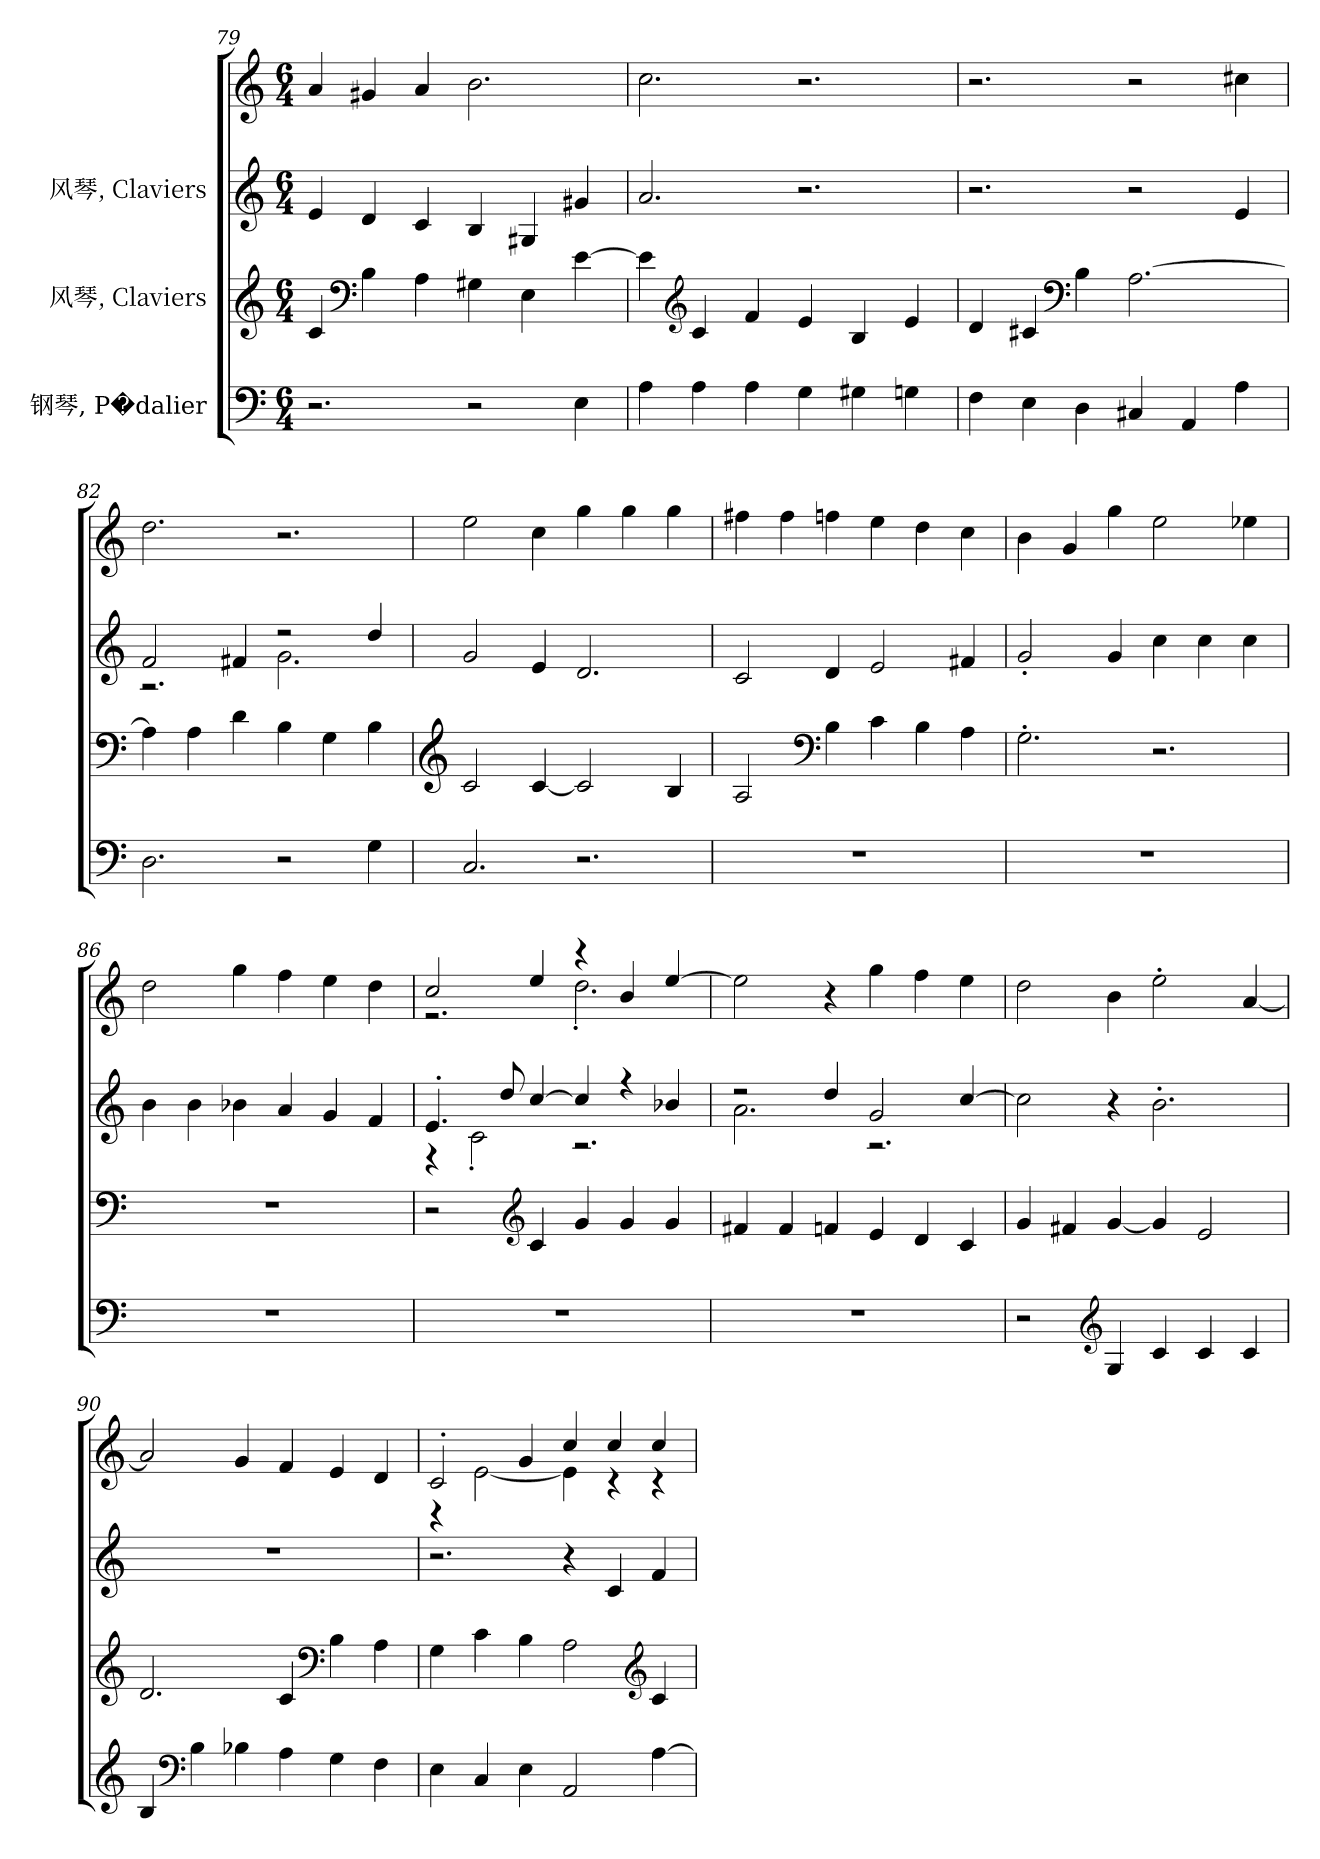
**kern	**kern	**kern	**kern
*part3	*part2	*part1	*part1
*staff4	*staff3	*staff2	*staff1
*I"钢琴, P�dalier	*I"风琴, Claviers	*I"风琴, Claviers	*
!!LO:LB:g=z
*clefF4	*clefG2	*clefG2	*clefG2
*k[]	*k[]	*k[]	*k[]
*M6/4	*M6/4	*M6/4	*M6/4
=79	=79	=79	=79
2.r	4c/	4e/	4a/
*	*clefF4	*	*
.	4B\	4d/	4g#X/
.	4A\	4c/	4a/
2r	4G#X\	4B/	2.b\
.	4E\	4G#X/	.
4E\	[4e\	4g#X/	.
=80	=80	=80	=80
4A\	4e\]	2.a/	2.cc\
*	*clefG2	*	*
4A\	4c/	.	.
4A\	4f/	.	.
4G\	4e/	2.r	2.r
4G#X\	4B/	.	.
4Gn\	4e/	.	.
=81	=81	=81	=81
4F\	4d/	2.r	2.r
4E\	4c#X/	.	.
*	*clefF4	*	*
4D\	4B\	.	.
4C#X/	[2.A\	2r	2r
4AA/	.	.	.
4A\	.	4e/	4cc#X\
=82	=82	=82	=82
*	*	*^	*
2.D\	4A\]	2f/	2.r	2.dd\
.	4A\	.	.	.
.	4d\	4f#X/	.	.
2r	4B\	2r	2.g\	2.r
.	4G\	.	.	.
4G\	4B\	4dd/	.	.
*	*	*v	*v	*
!!LO:PB:g=z
=83	=83	=83	=83
*	*clefG2	*	*
2.C/	2c/	2g/	2ee\
.	[4c/	4e/	4cc\
2.r	2c/]	2.d/	4gg\
.	.	.	4gg\
.	4B/	.	4gg\
=84	=84	=84	=84
1.r	2A/	2c/	4ff#X\
.	.	.	4ff#\
*	*clefF4	*	*
.	4B\	4d/	4ffn\
.	4c\	2e/	4ee\
.	4B\	.	4dd\
.	4A\	4f#X/	4cc\
=85	=85	=85	=85
1.r	2.G'\	2g'/	4b\
.	.	.	4g/
.	.	4g/	4gg\
.	2.r	4cc\	2ee\
.	.	4cc\	.
.	.	4cc\	4ee-X\
=86	=86	=86	=86
1.r	1.r	4b\	2dd\
.	.	4b\	.
.	.	4b-X\	4gg\
.	.	4a/	4ff\
.	.	4g/	4ee\
.	.	4f/	4dd\
=87	=87	=87	=87
*	*	*^	*^
1.r	2r	4.e'/	4r	2cc/	2.r
.	.	.	2c'\	.	.
.	.	8dd/	.	.	.
*	*clefG2	*	*	*	*
.	4c/	[4cc/	.	4ee/	.
.	4g/	4cc/]	2.r	4r	2.dd'\
.	4g/	4r	.	4b/	.
.	4g/	4b-X/	.	[4ee/	.
*	*	*	*	*v	*v
!!LO:LB:g=z
=88	=88	=88	=88	=88
1.r	4f#X/	2r	2.a\	2ee\]
.	4f#/	.	.	.
.	4fn/	4dd/	.	4r
.	4e/	2g/	2.r	4gg\
.	4d/	.	.	4ff\
.	4c/	[4cc/	.	4ee\
*	*	*v	*v	*
=89	=89	=89	=89
2r	4g/	2cc\]	2dd\
.	4f#X/	.	.
*clefG2	*	*	*
4G/	[4g/	4r	4b\
4c/	4g/]	2.b'\	2ee'\
4c/	2e/	.	.
4c/	.	.	[4a/
=90	=90	=90	=90
4B/	2.d/	1.r	2a/]
*clefF4	*	*	*
4B\	.	.	.
4B-X\	.	.	4g/
4A\	4c/	.	4f/
*	*clefF4	*	*
4G\	4B\	.	4e/
4F\	4A\	.	4d/
=91	=91	=91	=91
*	*	*	*^
4E\	4G\	2.r	2c'/	4r
4C/	4c\	.	.	[2e\
4E\	4B\	.	4g/	.
2AA/	2A\	4r	4cc/	4e\]
.	.	4c/	4cc/	4r
*	*clefG2	*	*	*
[4A\	4c/	4f/	4cc/	4r
*	*	*	*v	*v
=	=	=	=
*-	*-	*-	*-
